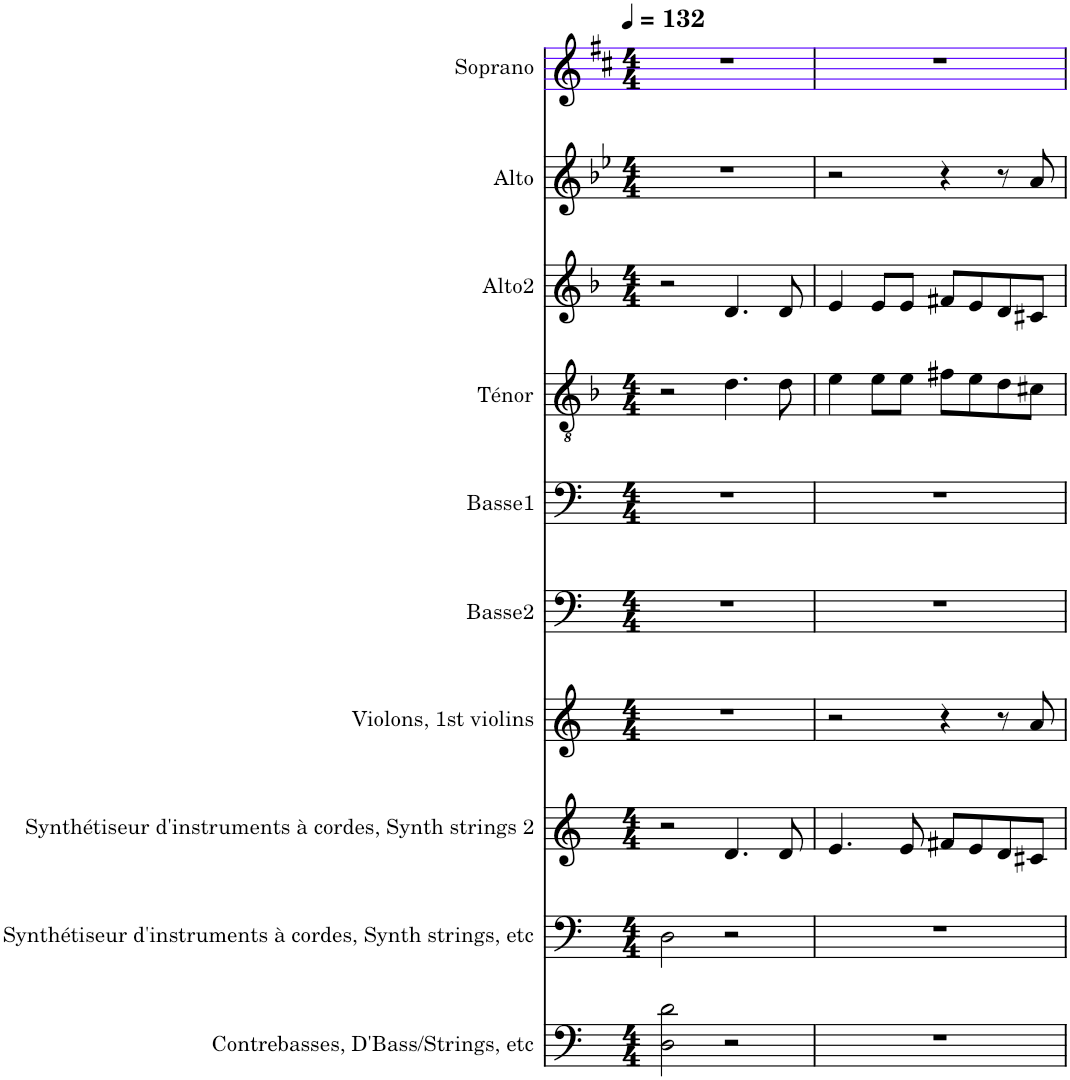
**kern	**kern	**kern	**kern	**kern	**kern	**kern	**kern	**kern	**kern
*part10	*part9	*part8	*part7	*part6	*part5	*part4	*part3	*part2	*part1
*staff10	*staff9	*staff8	*staff7	*staff6	*staff5	*staff4	*staff3	*staff2	*staff1
*I"Contrebasses, D'Bass/Strings, etc	*I"Synthétiseur d'instruments à cordes, Synth strings, etc	*I"Synthétiseur d'instruments à cordes, Synth strings 2	*I"Violons, 1st violins	*I"Basse2	*I"Basse1	*I"Ténor	*I"Alto2	*I"Alto	*I"Soprano
*I'Cbs.	*I'Synth.	*I'Synth.	*I'Vlns.	*I'B2.	*I'B1.	*I'T.	*I'A2.	*I'A.	*I'S.
*	*	*	*	*	*	*	*	*	*stria5
*clefF4	*clefF4	*clefG2	*clefG2	*clefF4	*clefF4	*clefGv2	*clefG2	*clefG2	*clefG2
*Trd7c12	*	*	*	*	*	*	*	*	*
*k[]	*k[]	*k[]	*k[]	*k[]	*k[]	*k[b-]	*k[b-]	*k[b-e-]	*k[f#c#]
*M4/4	*M4/4	*M4/4	*M4/4	*M4/4	*M4/4	*M4/4	*M4/4	*M4/4	*M4/4
*MM132	*MM132	*MM132	*MM132	*MM132	*MM132	*MM132	*MM132	*MM132	*MM132
=1	=1	=1	=1	=1	=1	=1	=1	=1	=1
2D\ 2d\	2D\	2r	1r	1r	1r	2r	2r	1r	1r
2r	2r	4.d/	.	.	.	4.d\	4.d/	.	.
.	.	8d/	.	.	.	8d\	8d/	.	.
=2	=2	=2	=2	=2	=2	=2	=2	=2	=2
1r	1r	4.e/	2r	1r	1r	4e\	4e/	2r	1r
.	.	.	.	.	.	8e\L	8e/L	.	.
.	.	8e/	.	.	.	8e\J	8e/J	.	.
.	.	8f#X/L	4r	.	.	8f#X\L	8f#X/L	4r	.
.	.	8e/	.	.	.	8e\	8e/	.	.
.	.	8d/	8r	.	.	8d\	8d/	8r	.
.	.	8c#X/J	8a/	.	.	8c#X\J	8c#X/J	8a/	.
=	=	=	=	=	=	=	=	=	=
*-	*-	*-	*-	*-	*-	*-	*-	*-	*-
